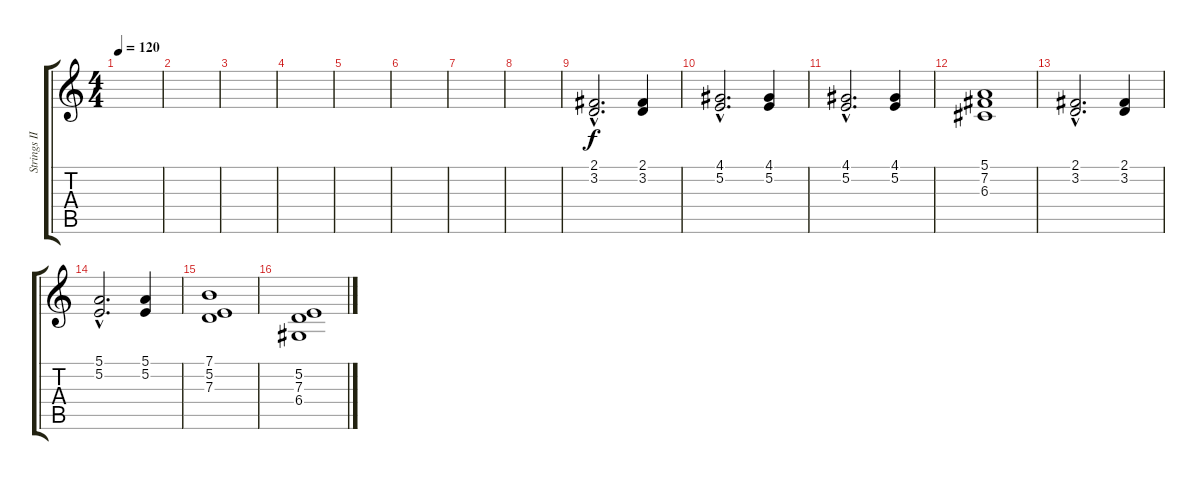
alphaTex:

\track ("Strings II" "Strings II") {instrument stringensemble2}
\staff {score tabs}
\tuning (E4 B3 G3 D3 A2 E2) {hide}
\ts (4 4)
\tempo 120
\clef g2
\ks c
|
|
|
|
|
|
|
|
(2.1{hac} 3.2{hac}).2{d} (2.1 3.2).4 |
(4.1{hac} 5.2{hac}).2{d} (4.1 5.2).4 |
(4.1{hac} 5.2{hac}).2{d} (4.1 5.2).4 |
(5.1 7.2 6.3).1 |
(2.1{hac} 3.2{hac}).2{d} (2.1 3.2).4 |
(5.1{hac} 5.2{hac}).2{d} (5.1 5.2).4 |
(7.1 5.2 7.3).1 |
(5.2 7.3 6.4).1
